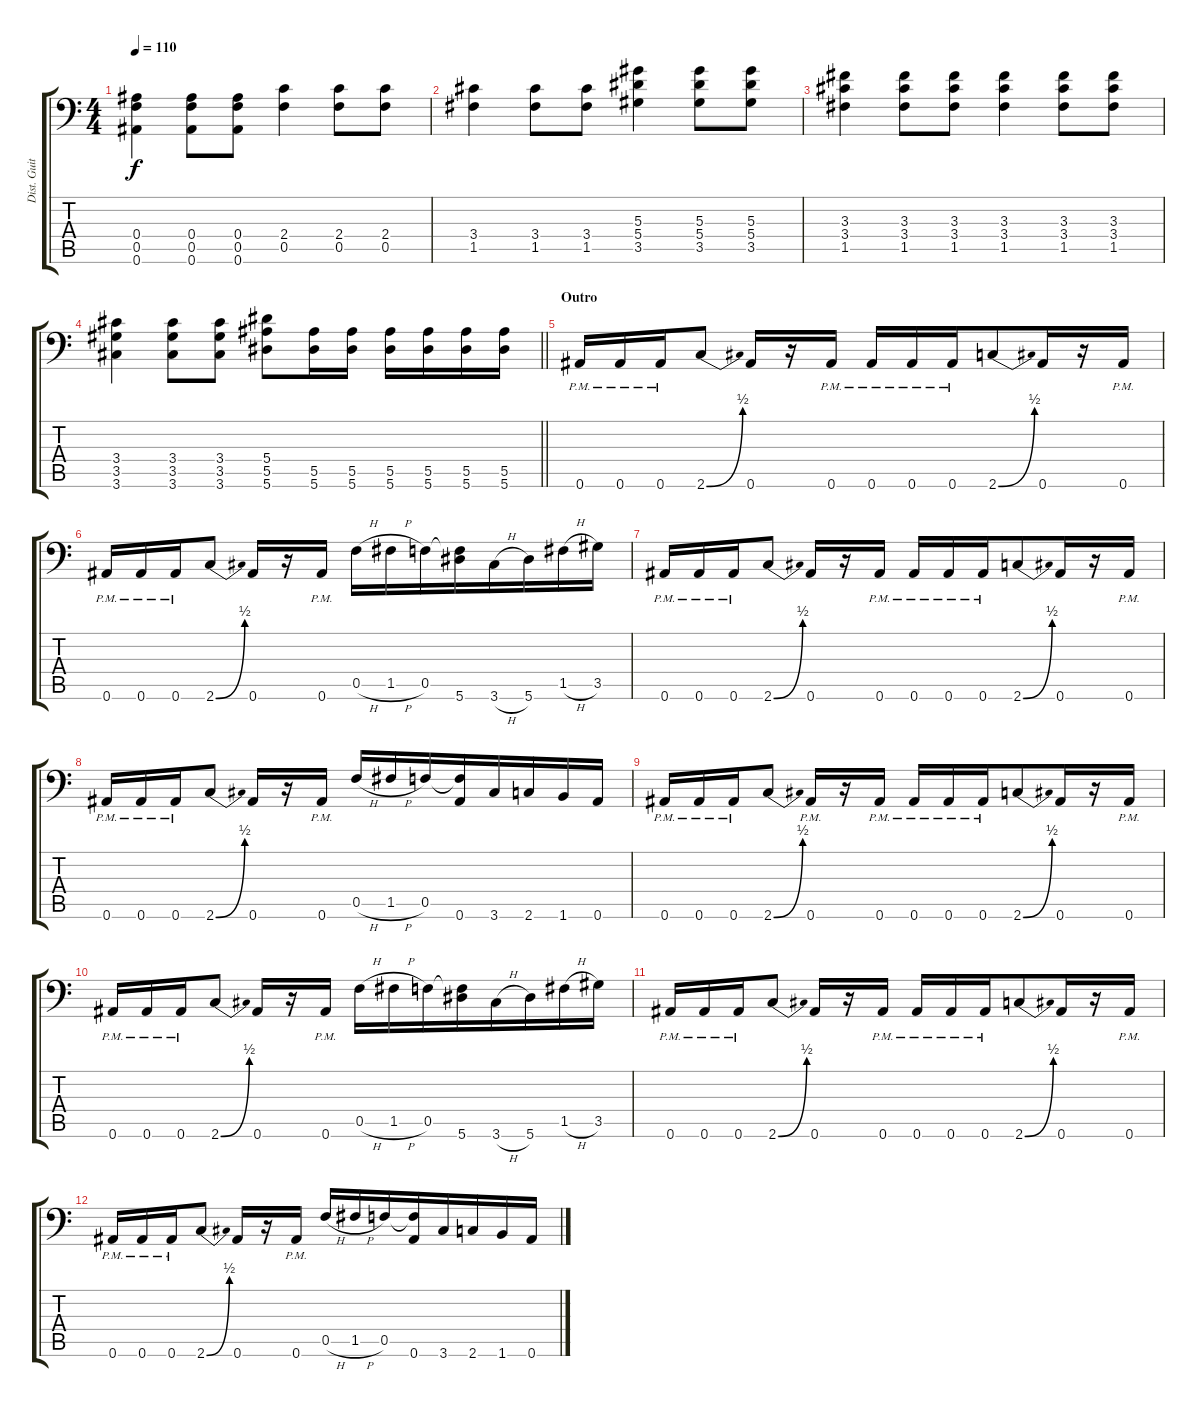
\track ("Dist. Guitar Rythm 2" "Dist. Guit") {instrument distortionguitar}
\staff {score tabs}
\tuning (C4 G3 Eb3 Bb2 F2 Bb1) {hide}
\ts (4 4)
\tempo 110
\clef f4
\ks c
(0.4 0.5 0.6).4{dy f} (0.4 0.5 0.6).8 (0.4 0.5 0.6).8 (2.4 0.5).4 (2.4 0.5).8 (2.4 0.5).8 |
(3.4 1.5).4 (3.4 1.5).8 (3.4 1.5).8 (5.3 5.4 3.5).4 (5.3 5.4 3.5).8{beam merge} (5.3 5.4 3.5).8 |
(3.3 3.4 1.5).4{beam merge} (3.3 3.4 1.5).8{beam merge} (3.3 3.4 1.5).8 (3.3 3.4 1.5).4{beam merge} (3.3 3.4 1.5).8 (3.3 3.4 1.5).8 |
\barLineRight lightlight
(3.4 3.5 3.6).4 (3.4 3.5 3.6).8 (3.4 3.5 3.6).8 (5.4 5.5 5.6).8 (5.5 5.6).16 (5.5 5.6).16 (5.5 5.6).16 (5.5 5.6).16 (5.5 5.6).16{beam merge} (5.5 5.6).16 |
\section ("" "Outro")
0.6{pm}.16 0.6{pm}.16 0.6{pm}.16{beam merge} 2.6{be (bend 0 0 60 2)}.8 0.6.16 r.16{beam merge} 0.6{pm}.16 0.6{pm}.16 0.6{pm}.16 0.6{pm}.16 2.6{be (bend 0 0 60 2)}.8{beam merge} 0.6.16 r.16 0.6{pm}.16 |
0.6{pm}.16 0.6{pm}.16 0.6{pm}.16{beam merge} 2.6{be (bend 0 0 60 2)}.8 0.6.16 r.16{beam merge} 0.6{pm}.16 0.5{h}.16 1.5{h}.16 0.5.16 (0.5{t} 5.6).16{beam merge} 3.6{h}.16 5.6.16 1.5{h}.16{beam merge} 3.5.16 |
0.6{pm}.16 0.6{pm}.16 0.6{pm}.16{beam merge} 2.6{be (bend 0 0 60 2)}.8 0.6.16 r.16{beam merge} 0.6{pm}.16 0.6{pm}.16 0.6{pm}.16 0.6{pm}.16 2.6{be (bend 0 0 60 2)}.8{beam merge} 0.6.16 r.16 0.6{pm}.16 |
0.6{pm}.16 0.6{pm}.16 0.6{pm}.16{beam merge} 2.6{be (bend 0 0 60 2)}.8 0.6.16 r.16{beam merge} 0.6{pm}.16 0.5{h}.16 1.5{h}.16 0.5.16 (0.5{t} 0.6).16{beam merge} 3.6.16 2.6.16 1.6.16{beam merge} 0.6.16 |
0.6{pm}.16 0.6{pm}.16 0.6{pm}.16{beam merge} 2.6{be (bend 0 0 60 2)}.8 0.6{pm}.16 r.16{beam merge} 0.6{pm}.16 0.6{pm}.16 0.6{pm}.16 0.6{pm}.16 2.6{be (bend 0 0 60 2)}.8{beam merge} 0.6.16 r.16 0.6{pm}.16 |
0.6{pm}.16 0.6{pm}.16 0.6{pm}.16{beam merge} 2.6{be (bend 0 0 60 2)}.8 0.6.16 r.16{beam merge} 0.6{pm}.16 0.5{h}.16 1.5{h}.16 0.5.16 (0.5{t} 5.6).16{beam merge} 3.6{h}.16 5.6.16 1.5{h}.16{beam merge} 3.5.16 |
0.6{pm}.16 0.6{pm}.16 0.6{pm}.16{beam merge} 2.6{be (bend 0 0 60 2)}.8 0.6.16 r.16{beam merge} 0.6{pm}.16 0.6{pm}.16 0.6{pm}.16 0.6{pm}.16 2.6{be (bend 0 0 60 2)}.8{beam merge} 0.6.16 r.16 0.6{pm}.16 |
0.6{pm}.16 0.6{pm}.16 0.6{pm}.16{beam merge} 2.6{be (bend 0 0 60 2)}.8 0.6.16 r.16{beam merge} 0.6{pm}.16 0.5{h}.16 1.5{h}.16 0.5.16 (0.5{t} 0.6).16{beam merge} 3.6.16 2.6.16 1.6.16{beam merge} 0.6.16
